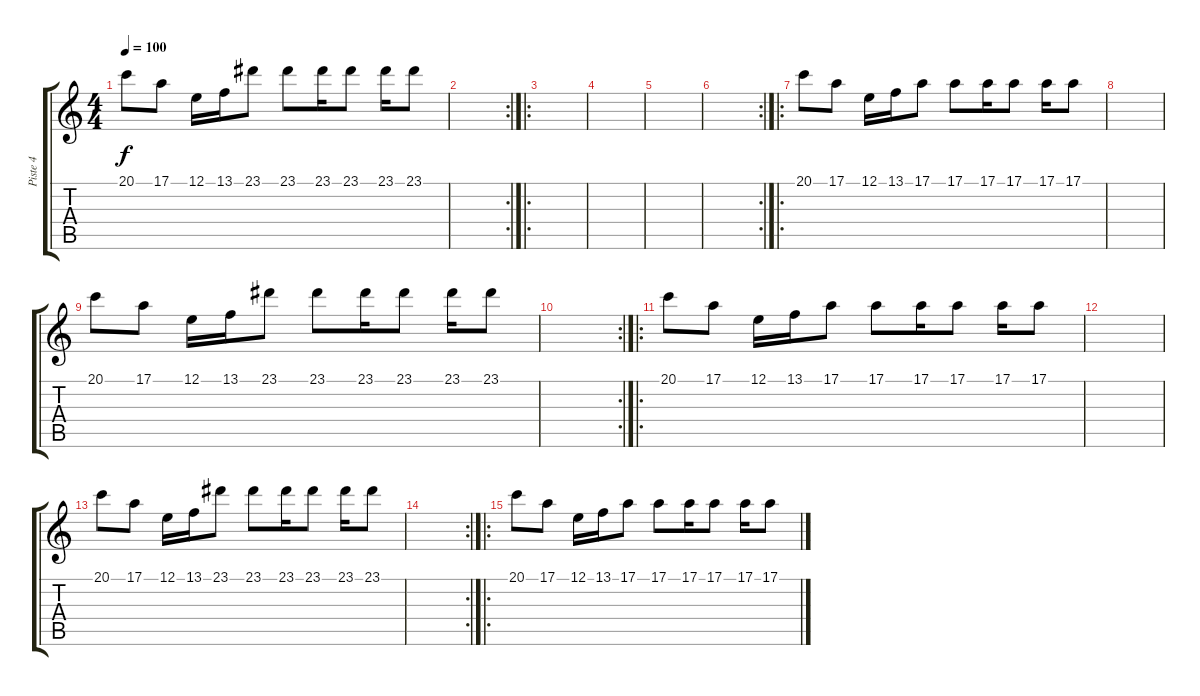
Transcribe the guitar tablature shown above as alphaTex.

\track ("Piste 4" "Piste 4") {instrument fx3crystal}
\staff {score tabs}
\tuning (E4 B3 G3 D3 A2 E2) {hide}
\ts (4 4)
\tempo 100
\clef g2
\ks c
20.1.8{dy f} 17.1.8 12.1.16 13.1.16 23.1.8 23.1.8 23.1.16 23.1.8 23.1.16 23.1.8 |
\rc 2
|
\ro
|
|
|
\rc 2
|
\ro
20.1.8 17.1.8 12.1.16 13.1.16 17.1.8 17.1.8 17.1.16 17.1.8 17.1.16 17.1.8 |
|
20.1.8 17.1.8 12.1.16 13.1.16 23.1.8 23.1.8 23.1.16 23.1.8 23.1.16 23.1.8 |
\rc 2
|
\ro
20.1.8 17.1.8 12.1.16 13.1.16 17.1.8 17.1.8 17.1.16 17.1.8 17.1.16 17.1.8 |
|
20.1.8 17.1.8 12.1.16 13.1.16 23.1.8 23.1.8 23.1.16 23.1.8 23.1.16 23.1.8 |
\rc 2
|
\ro
20.1.8 17.1.8 12.1.16 13.1.16 17.1.8 17.1.8 17.1.16 17.1.8 17.1.16 17.1.8
